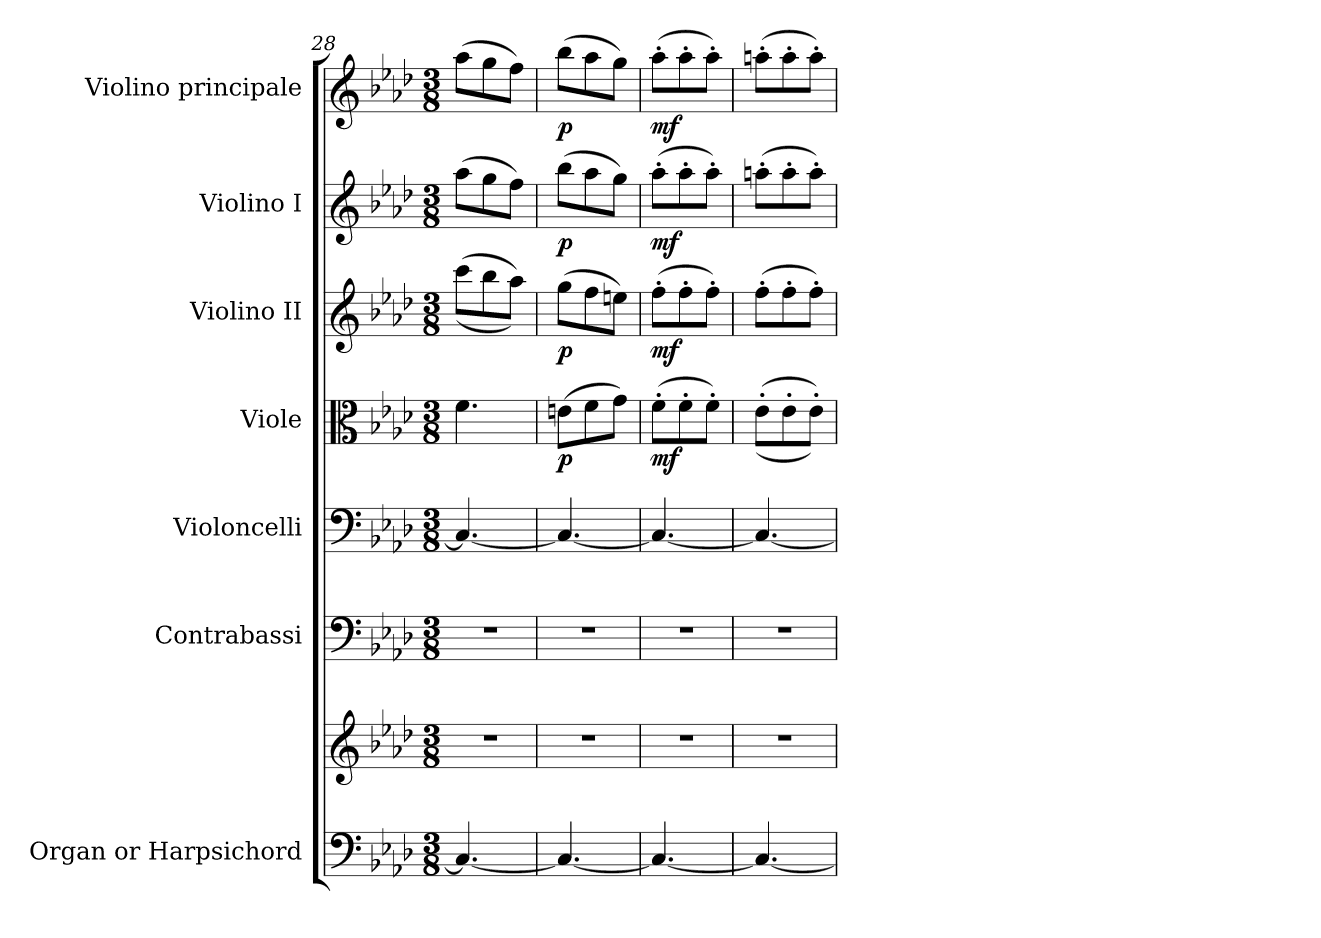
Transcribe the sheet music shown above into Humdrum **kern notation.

**kern	**kern	**kern	**kern	**kern	**dynam	**kern	**dynam	**kern	**dynam	**kern	**dynam
*part7	*part7	*part6	*part5	*part4	*part4	*part3	*part3	*part2	*part2	*part1	*part1
*staff8	*staff7	*staff6	*staff5	*staff4	*staff4	*staff3	*staff3	*staff2	*staff2	*staff1	*staff1
*I"Organ or Harpsichord	*	*I"Contrabassi	*I"Violoncelli	*I"Viole	*	*I"Violino II	*	*I"Violino I	*	*I"Violino principale	*
*I'Hch.	*	*I'Cbs.	*I'Vcl.	*I'Vle.	*	*I'Vln. II	*	*I'Vln. I	*	*I'Vln.	*
*clefF4	*clefG2	*clefF4	*clefF4	*clefC3	*	*clefG2	*	*clefG2	*	*clefG2	*
*	*	*ITrd7c12	*	*	*	*	*	*	*	*	*
*k[b-e-a-d-]	*k[b-e-a-d-]	*k[b-e-a-d-]	*k[b-e-a-d-]	*k[b-e-a-d-]	*	*k[b-e-a-d-]	*	*k[b-e-a-d-]	*	*k[b-e-a-d-]	*
*M3/8	*M3/8	*M3/8	*M3/8	*M3/8	*	*M3/8	*	*M3/8	*	*M3/8	*
=28	=28	=28	=28	=28	=28	=28	=28	=28	=28	=28	=28
4.C/_	4.r	4.r	4.C/_	4.f\	.	(>(>8ccc\L	.	(>8aa-\L	.	(>8aa-\L	.
.	.	.	.	.	.	8bb-\	.	8gg\	.	8gg\	.
.	.	.	.	.	.	8aa-\J))	.	8ff\J)	.	8ff\J)	.
=29	=29	=29	=29	=29	=29	=29	=29	=29	=29	=29	=29
!	!	!	!	!	!LO:DY:b	!	!LO:DY:b	!	!LO:DY:b	!	!LO:DY:b
4.C/_	4.r	4.r	4.C/_	(>8en\L	p	(>8gg\L	p	(>8bb-\L	p	(>8bb-\L	p
.	.	.	.	8f\	.	8ff\	.	8aa-\	.	8aa-\	.
.	.	.	.	8g\J)	.	8een\J)	.	8gg\J)	.	8gg\J)	.
!!LO:PB:g=z
=30	=30	=30	=30	=30	=30	=30	=30	=30	=30	=30	=30
!	!	!	!	!	!LO:DY:b	!	!LO:DY:b	!	!LO:DY:b	!	!LO:DY:b
4.C/_	4.r	4.r	4.C/_	(>8f'\L	mf	(>8ff'\L	mf	(>8aa-'\L	mf	(>8aa-'\L	mf
.	.	.	.	8f'\	.	8ff'\	.	8aa-'\	.	8aa-'\	.
.	.	.	.	8f'\J)	.	8ff'\J)	.	8aa-'\J)	.	8aa-'\J)	.
=31	=31	=31	=31	=31	=31	=31	=31	=31	=31	=31	=31
4.C/_	4.r	4.r	4.C/_	(>(>8e-i'\L	.	(>8ff'\L	.	(>8aan'\L	.	(>8aan'\L	.
.	.	.	.	8e-'\	.	8ff'\	.	8aa'\	.	8aa'\	.
.	.	.	.	8e-'\J))	.	8ff'\J)	.	8aa'\J)	.	8aa'\J)	.
=	=	=	=	=	=	=	=	=	=	=	=
*-	*-	*-	*-	*-	*-	*-	*-	*-	*-	*-	*-
